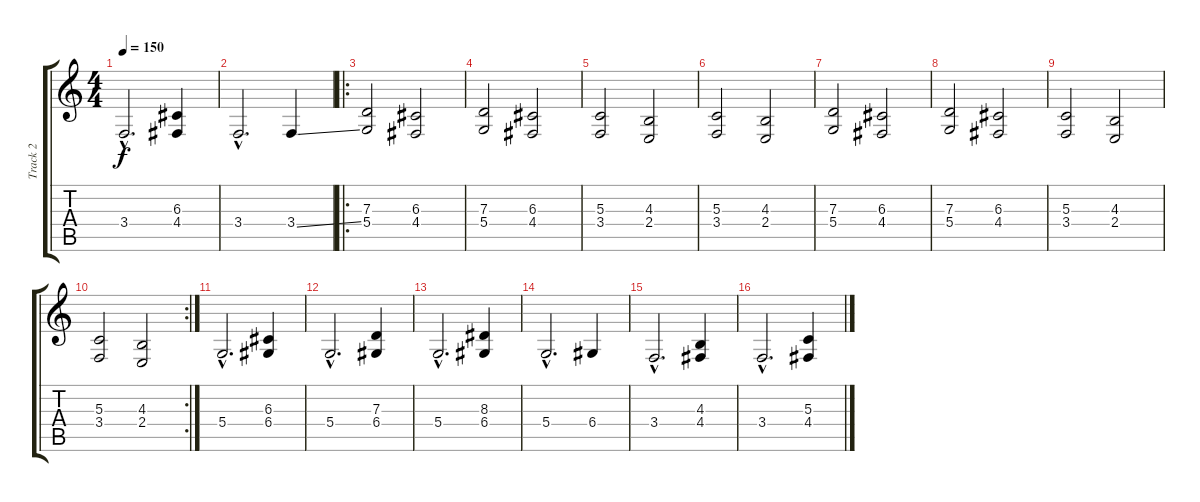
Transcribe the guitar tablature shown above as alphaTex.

\track ("Track 2" "Track 2") {instrument choiraahs}
\staff {score tabs}
\tuning (E4 B3 G3 D3 A2 E2) {hide}
\ts (4 4)
\tempo 150
\clef g2
\ks c
3.4{hac}.2{d dy f} (6.3 4.4).4 |
3.4{hac}.2{d} 3.4{ss}.4 |
\ro
(7.3 5.4).2 (6.3 4.4).2 |
(7.3 5.4).2 (6.3 4.4).2 |
(5.3 3.4).2 (4.3 2.4).2 |
(5.3 3.4).2 (4.3 2.4).2 |
(7.3 5.4).2 (6.3 4.4).2 |
(7.3 5.4).2 (6.3 4.4).2 |
(5.3 3.4).2 (4.3 2.4).2 |
\rc 2
(5.3 3.4).2 (4.3 2.4).2 |
5.4{hac}.2{d} (6.3 6.4).4 |
5.4{hac}.2{d} (7.3 6.4).4 |
5.4{hac}.2{d} (8.3 6.4).4 |
5.4{hac}.2{d} 6.4.4 |
3.4{hac}.2{d} (4.3 4.4).4 |
3.4{hac}.2{d} (5.3 4.4).4
